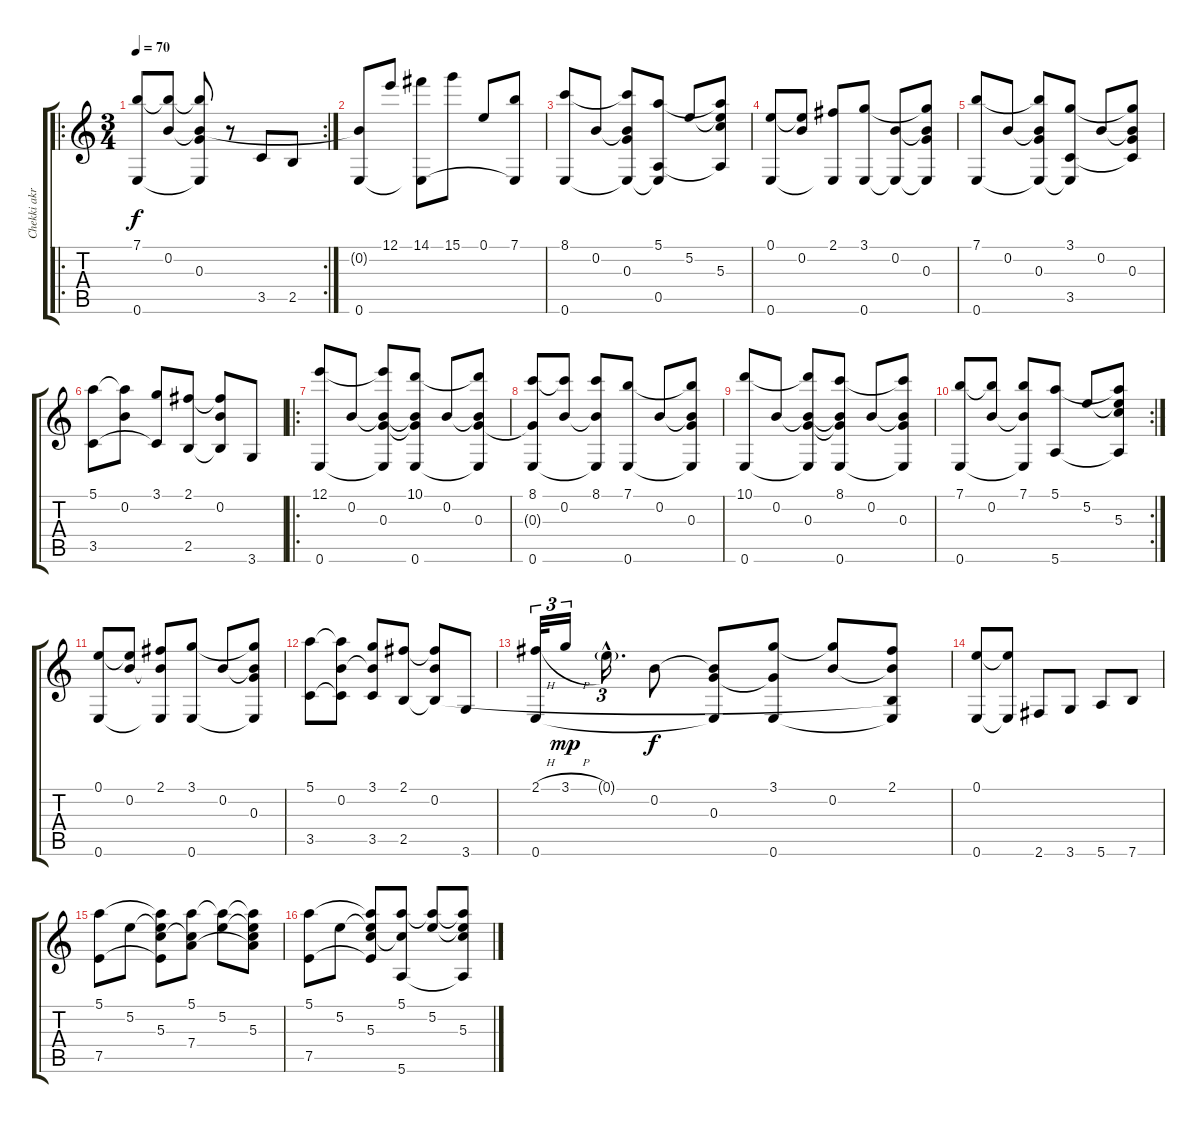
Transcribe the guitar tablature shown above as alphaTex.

\track ("Chekki akrem" "Chekki akr") {instrument acousticguitarnylon}
\staff {score tabs}
\tuning (E4 B3 G3 D3 A2 E2) {hide}
\ro
\rc 2
\ts (3 4)
\tempo 70
\clef g2
\ks c
(7.1 0.6).8{dy f} (7.1{t} 0.2).8 (7.1{t} 0.2{t} 0.3 0.6{t}).8 r.8 3.5.8 2.5.8 |
(0.2{t} 0.6).8 12.1.8 (14.1 0.6{t}).8 15.1.8 0.1.8 (7.1 0.6{t}).8 |
(8.1 0.6).8 0.2.8 (8.1{t} 0.2{t} 0.3 0.6{t}).8 (5.1 0.5 0.6{t}).8 5.2.8 (5.1{t} 5.2{t} 5.3 0.5{t}).8 |
(0.1 0.6).8 (0.1{t} 0.2).8 (2.1 0.6{t}).8 (3.1 0.6).8 (0.2 0.6{t}).8 (3.1{t} 0.2{t} 0.3 0.6{t}).8 |
(7.1 0.6).8 0.2.8 (7.1{t} 0.2{t} 0.3 0.6{t}).8 (3.1 3.5 0.6{t}).8 0.2.8 (3.1{t} 0.2{t} 0.3 3.5{t}).8 |
(5.1 3.5).8 (5.1{t} 0.2).8 (3.1 3.5{t}).8 (2.1 2.5).8 (2.1{t} 0.2 2.5{t}).8 3.6.8 |
\ro
(12.1 0.6).8 0.2.8 (12.1{t} 0.2{t} 0.3 0.6{t}).8 (10.1 0.2{t} 0.3{t} 0.6).8 0.2.8 (10.1{t} 0.2{t} 0.3 0.6{t}).8 |
(8.1 0.3{t} 0.6).8 (8.1{t} 0.2).8 (8.1 0.2{t} 0.6{t}).8 (7.1 0.6).8 0.2.8 (7.1{t} 0.2{t} 0.3 0.6{t}).8 |
(10.1 0.6).8 0.2.8 (10.1{t} 0.2{t} 0.3 0.6{t}).8 (8.1 0.2{t} 0.3{t} 0.6).8 0.2.8 (8.1{t} 0.2{t} 0.3 0.6{t}).8 |
\rc 2
(7.1 0.6).8 (7.1{t} 0.2).8 (7.1 0.2{t} 0.6{t}).8 (5.1 5.6).8 5.2.8 (5.1{t} 5.2{t} 5.3 5.6{t}).8 |
(0.1 0.6).8 (0.1{t} 0.2).8 (2.1 0.2{t} 0.6{t}).8 (3.1 0.6).8 0.2.8 (3.1{t} 0.2{t} 0.3 0.6{t}).8 |
(5.1 3.5).8 (5.1{t} 0.2 3.5{t}).8 (3.1 0.2{t} 3.5).8 (2.1 2.5).8 (2.1{t} 0.2 2.5{t}).8 3.6.8 |
(2.1{h} 0.6).32{tu (3 2)} 3.1{h}.16{tu (3 2) dy mp} 0.1{g hac}.16{d tu (3 2)} 0.2.8{dy f} (0.2{t} 0.3 0.6{t}).8 (3.1 0.3{t} 0.6).8 (3.1{t} 0.2).8 (2.1 0.2{t} 2.5{t} 0.6{t}).8 |
(0.1 0.6).8 (0.1{t} 0.6{t}).8 2.6.8 3.6.8 5.6.8 7.6.8 |
(5.1 7.5).8 5.2.8 (5.1{t} 5.2{t} 5.3 7.5{t}).8 (5.1 5.3{t} 7.4).8 (5.1{t} 5.2).8 (5.1{t} 5.2{t} 5.3 7.4{t}).8 |
(5.1 7.5).8 5.2.8 (5.1{t} 5.2{t} 5.3 7.5{t}).8 (5.1 5.3{t} 5.6).8 (5.1{t} 5.2).8 (5.1{t} 5.2{t} 5.3 5.6{t}).8
